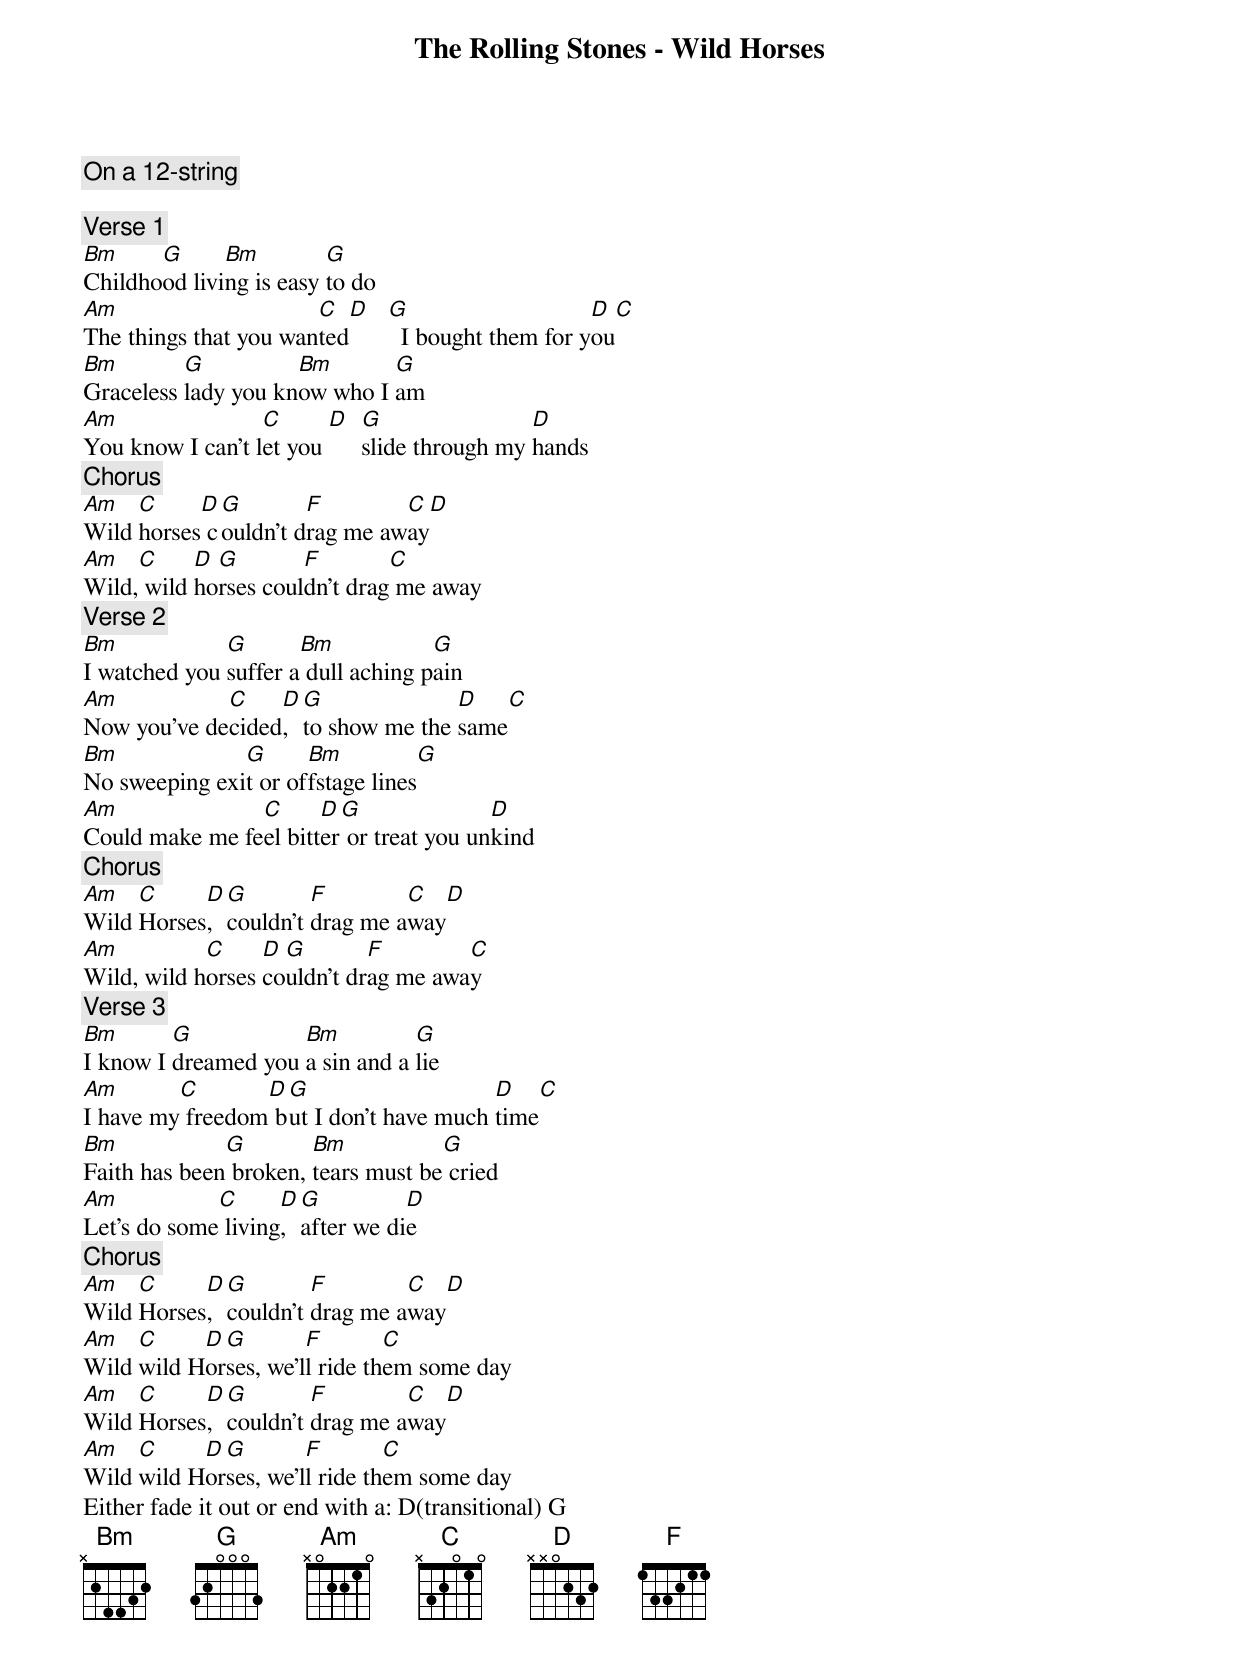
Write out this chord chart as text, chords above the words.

The Rolling Stones - Wild Horses

On a 12-string

[Verse 1]
Bm     G      Bm         G
Childhood living is easy to do
Am                     C  D  G                    D     C
The things that you wanted     I bought them for you
Bm        G          Bm       G
Graceless lady you know who I am
Am                C      D G                D
You know I can't let you   slide through my hands
[Chorus]
Am   C     D G        F        C   D
Wild horses couldn't drag me away
Am   C     D G        F        C
Wild, wild horses couldn't drag me away
[Verse 2]
Bm            G       Bm            G
I watched you suffer a dull aching pain
Am           C    D G              D    C
Now you've decided, to show me the same
Bm             G      Bm             G
No sweeping exit or offstage lines
Am              C      D G               D
Could make me feel bitter or treat you unkind
[Chorus]
Am   C     D G        F        C   D
Wild Horses, couldn't drag me away
Am          C     D G        F        C
Wild, wild horses couldn't drag me away
[Verse 3]
Bm       G           Bm          G
I know I dreamed you a sin and a lie
Am       C       D G                    D     C
I have my freedom but I don't have much time
Bm            G        Bm           G
Faith has been broken, tears must be cried
Am           C      D G          D
Let's do some living, after we die
[Chorus]
Am   C     D G        F        C   D
Wild Horses, couldn't drag me away
Am   C     D G        F        C
Wild wild Horses, we'll ride them some day
Am   C     D G        F        C   D
Wild Horses, couldn't drag me away
Am   C     D G        F        C
Wild wild Horses, we'll ride them some day
Either fade it out or end with a: D(transitional) G
